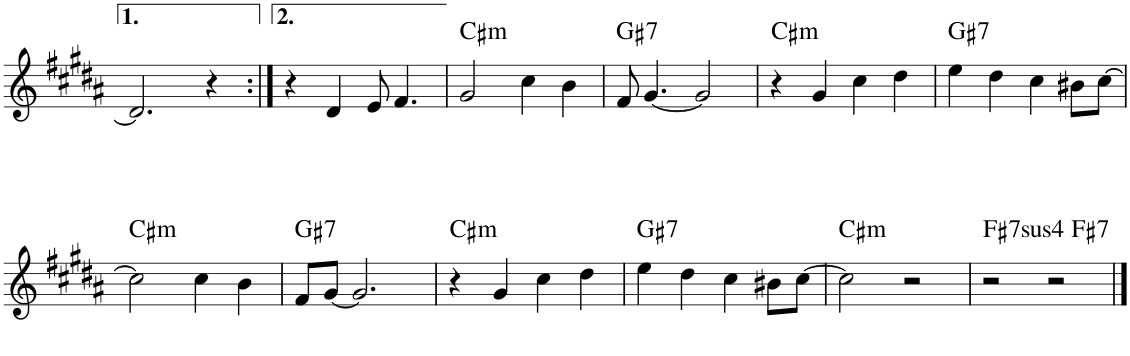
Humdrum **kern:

**kern	**harte
*part1	*part1
*staff1	*
*I"Piano	*
*I'Pno.	*
!!LO:PB:g=z
*clefG2	*
*k[f#c#g#d#a#]	*
*M4/4	*
=35	=35
2.d#/]	.
4r	.
=36:|!	=36:|!
4r	.
4d#/	.
8e/	.
4.f#/	.
=37	=37
!	!LO:H:kt=m
2g#/	C#:min
4cc#\	.
4b\	.
=38	=38
!	!LO:H:kt=7
8f#/	G#:7
[4.g#/	.
2g#/]	.
=39	=39
!	!LO:H:kt=m
4r	C#:min
4g#/	.
4cc#\	.
4dd#\	.
=40	=40
!	!LO:H:kt=7
4ee\	G#:7
4dd#\	.
4cc#\	.
8b#X\L	.
[8cc#\J	.
!!LO:LB:g=z
=41	=41
!	!LO:H:kt=m
2cc#\]	C#:min
4cc#\	.
4b\	.
=42	=42
!	!LO:H:kt=7
8f#/L	G#:7
[8g#/J	.
2.g#/]	.
=43	=43
!	!LO:H:kt=m
4r	C#:min
4g#/	.
4cc#\	.
4dd#\	.
=44	=44
!	!LO:H:kt=7
4ee\	G#:7
4dd#\	.
4cc#\	.
8b#X\L	.
[8cc#\J	.
=45	=45
!	!LO:H:kt=m
2cc#\]	C#:min
2r	.
=46	=46
!	!LO:H:kt=74
2r	F#:sus4(7)
!	!LO:H:kt=7
2r	F#:7
==	==
*-	*-
